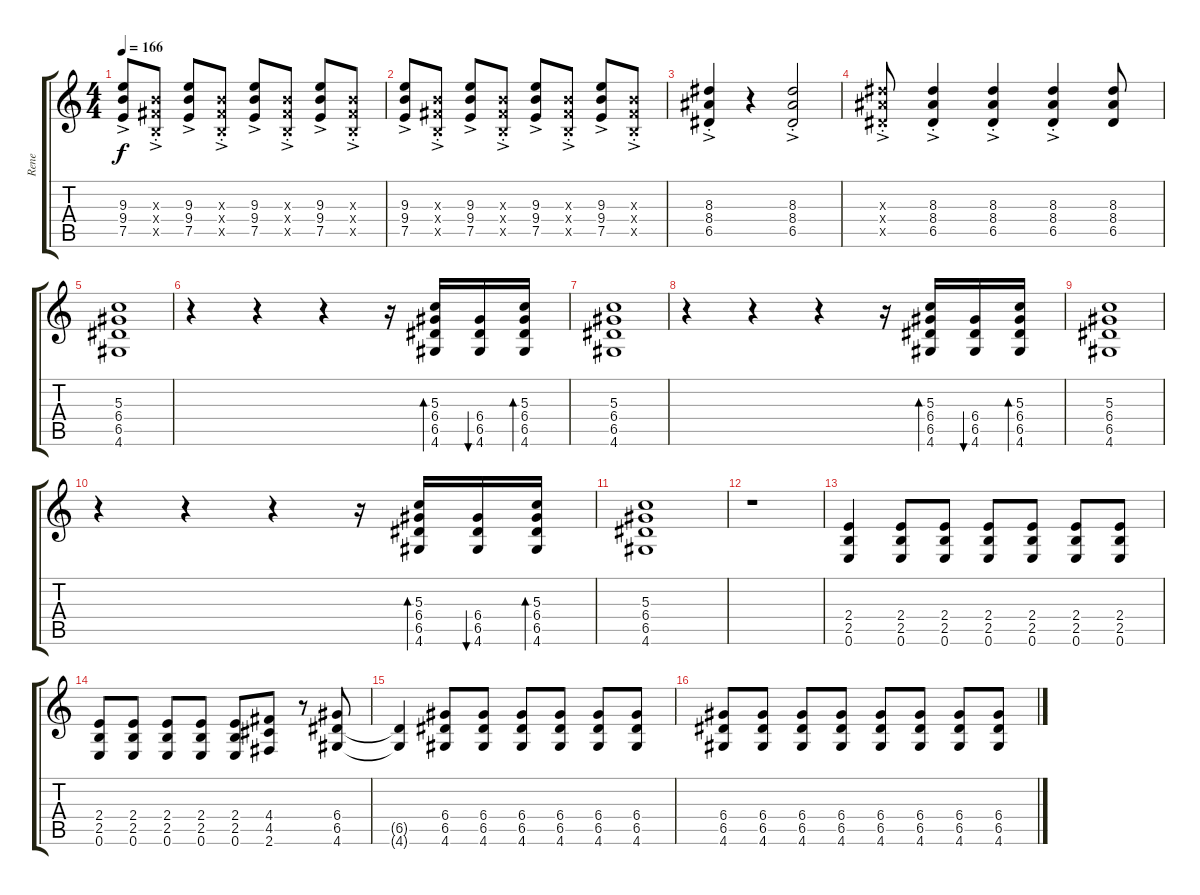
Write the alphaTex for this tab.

\track ("Rene" "Rene") {instrument overdrivenguitar}
\staff {score tabs}
\tuning (E4 B3 G3 D3 A2 E2) {hide}
\ts (4 4)
\tempo 166
\clef g2
\ks c
(9.3{ac} 9.4{ac} 7.5{ac}).8{dy f} (4.3{ac st x} 4.4{ac st x} 2.5{ac st x}).8 (9.3{ac} 9.4{ac} 7.5{ac}).8 (4.3{ac st x} 4.4{ac st x} 2.5{ac st x}).8 (9.3{ac} 9.4{ac} 7.5{ac}).8 (4.3{ac st x} 4.4{ac st x} 2.5{ac st x}).8 (9.3{ac} 9.4{ac} 7.5{ac}).8 (4.3{ac st x} 4.4{ac st x} 2.5{ac st x}).8 |
(9.3{ac} 9.4{ac} 7.5{ac}).8 (4.3{ac st x} 4.4{ac st x} 2.5{ac st x}).8 (9.3{ac} 9.4{ac} 7.5{ac}).8 (4.3{ac st x} 4.4{ac st x} 2.5{ac st x}).8 (9.3{ac} 9.4{ac} 7.5{ac}).8 (4.3{ac st x} 4.4{ac st x} 2.5{ac st x}).8 (9.3{ac} 9.4{ac} 7.5{ac}).8 (4.3{ac st x} 4.4{ac st x} 2.5{ac st x}).8 |
(8.3{ac st} 8.4{ac st} 6.5{ac st}).4 r.4 (8.3{ac st} 8.4{ac st} 6.5{ac st}).2 |
(8.3{ac st x} 8.4{ac st x} 6.5{ac st x}).8 (8.3{ac st} 8.4{ac st} 6.5{ac st}).4 (8.3{ac st} 8.4{ac st} 6.5{ac st}).4 (8.3{ac st} 8.4{ac st} 6.5{ac st}).4 (8.3 8.4 6.5).8 |
(5.3 6.4 6.5 4.6).1 |
r.4 r.4 r.4 r.16 (5.3 6.4 6.5 4.6).16{bd 30} (6.4 6.5 4.6).16{bu 30} (5.3 6.4 6.5 4.6).16{bd 30} |
(5.3 6.4 6.5 4.6).1 |
r.4 r.4 r.4 r.16 (5.3 6.4 6.5 4.6).16{bd 30} (6.4 6.5 4.6).16{bu 30} (5.3 6.4 6.5 4.6).16{bd 30} |
(5.3 6.4 6.5 4.6).1 |
r.4 r.4 r.4 r.16 (5.3 6.4 6.5 4.6).16{bd 30} (6.4 6.5 4.6).16{bu 30} (5.3 6.4 6.5 4.6).16{bd 30} |
(5.3 6.4 6.5 4.6).1 |
r.1 |
(2.4 2.5 0.6).4 (2.4 2.5 0.6).8 (2.4 2.5 0.6).8 (2.4 2.5 0.6).8 (2.4 2.5 0.6).8 (2.4 2.5 0.6).8 (2.4 2.5 0.6).8 |
(2.4 2.5 0.6).8 (2.4 2.5 0.6).8 (2.4 2.5 0.6).8 (2.4 2.5 0.6).8 (2.4 2.5 0.6).8 (4.4 4.5 2.6).8 r.8 (6.4 6.5 4.6).8 |
(6.5{t} 4.6{t}).4 (6.4 6.5 4.6).8 (6.4 6.5 4.6).8 (6.4 6.5 4.6).8 (6.4 6.5 4.6).8 (6.4 6.5 4.6).8 (6.4 6.5 4.6).8 |
(6.4 6.5 4.6).8 (6.4 6.5 4.6).8 (6.4 6.5 4.6).8 (6.4 6.5 4.6).8 (6.4 6.5 4.6).8 (6.4 6.5 4.6).8 (6.4 6.5 4.6).8 (6.4 6.5 4.6).8
